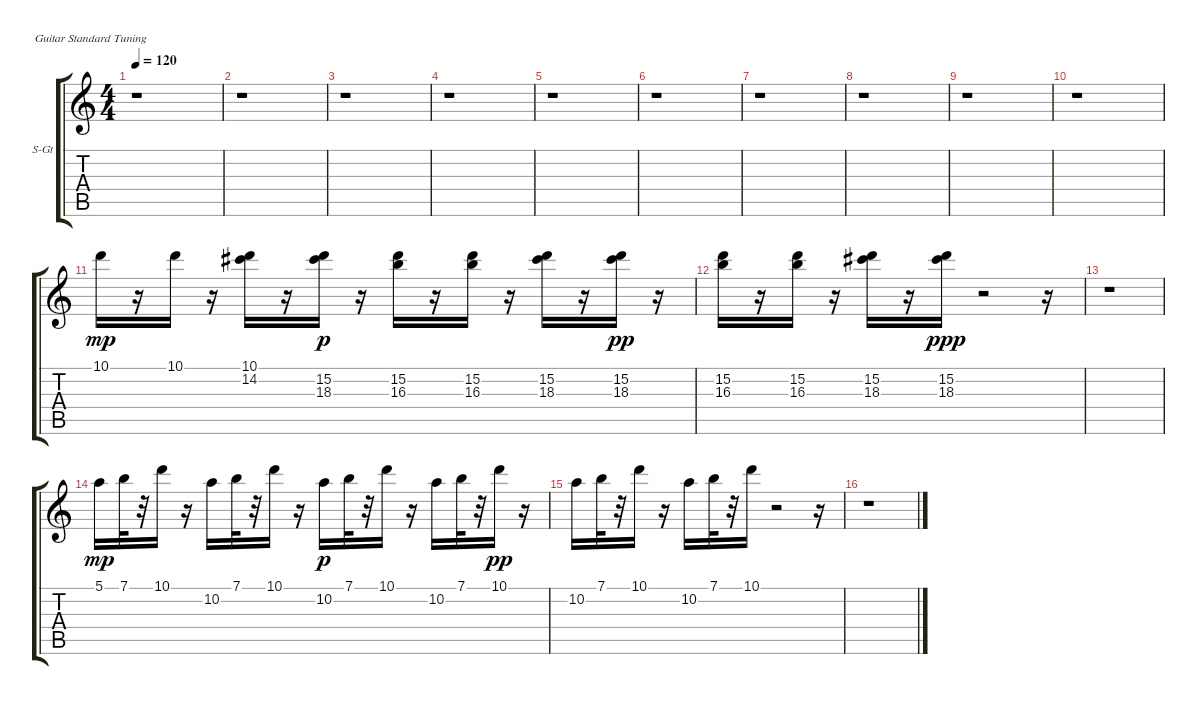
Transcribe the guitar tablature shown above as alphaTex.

\bracketExtendMode groupsimilarinstruments
\firstSystemTrackNameOrientation horizontal
\otherSystemsTrackNameOrientation horizontal
\track ("Trumpets" "S-Gt") {instrument brasssection}
\staff {score tabs}
\tuning (E4 B3 G3 D3 A2 E2)
\displaytranspose 12
\ts (4 4)
\tempo 120
\clef g2
\ks c
r.1{dy mp} |
r.1 |
r.1 |
r.1 |
r.1 |
r.1 |
r.1 |
r.1 |
r.1 |
r.1 |
10.1.16 r.16 10.1.16 r.16 (10.1 14.2).16 r.16 (15.2 18.3).16{dy p} r.16 (15.2 16.3).16 r.16 (15.2 16.3).16 r.16 (15.2 18.3).16 r.16 (15.2 18.3).16{dy pp} r.16 |
(15.2 16.3).16 r.16 (15.2 16.3).16 r.16 (15.2 18.3).16 r.16 (15.2 18.3).16{dy ppp} r.2 r.16 |
r.1 |
5.1.16{dy mp} 7.1.32 r.32 10.1.16 r.16 10.2.16 7.1.32 r.32 10.1.16 r.16 10.2.16{dy p} 7.1.32 r.32 10.1.16 r.16 10.2.16 7.1.32 r.32 10.1.16{dy pp} r.16 |
10.2.16 7.1.32 r.32 10.1.16 r.16 10.2.16 7.1.32 r.32 10.1.16 r.2 r.16 |
r.1
